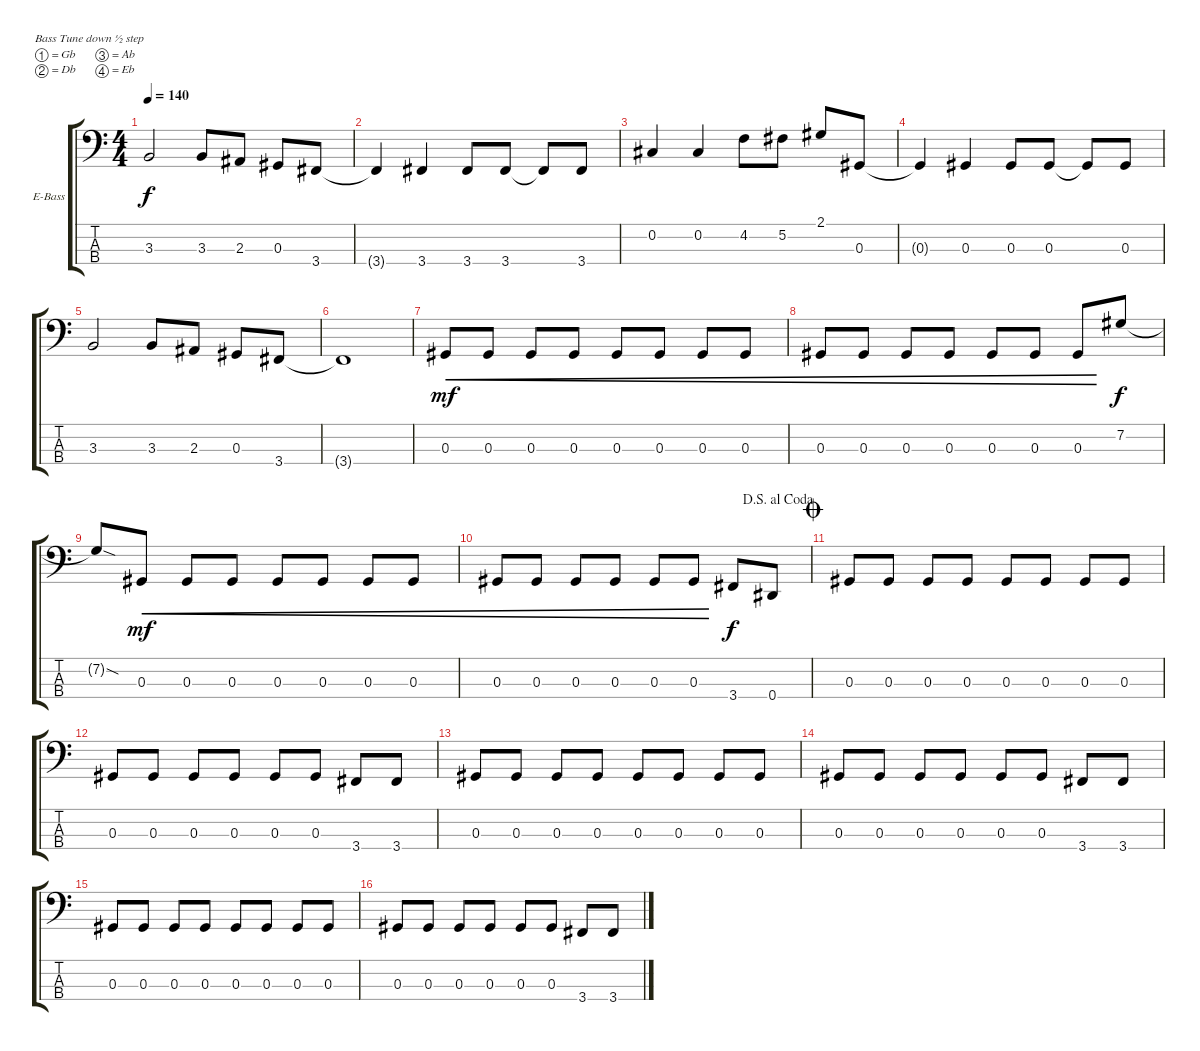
\defaultSystemsLayout 4
\bracketExtendMode groupsimilarinstruments
\firstSystemTrackNameOrientation horizontal
\otherSystemsTrackNameOrientation horizontal
\track ("Kelly" "E-Bass") {instrument electricbassfinger}
\staff {score tabs}
\tuning (Gb2 Db2 Ab1 Eb1)
\ts (4 4)
\tempo 140
\clef f4
\ks c
3.3.2{dy f} 3.3.8 2.3.8 0.3.8 3.4.8 |
3.4{t}.4 3.4.4 3.4.8 3.4.8 3.4{t}.8 3.4.8 |
0.2.4 0.2.4 4.2.8 5.2.8 2.1.8 0.3.8 |
0.3{t}.4 0.3.4 0.3.8 0.3.8 0.3{t}.8 0.3.8 |
3.3.2 3.3.8 2.3.8 0.3.8 3.4.8 |
3.4{t}.1 |
0.3.8{cre dy mf} 0.3.8{cre} 0.3.8{cre} 0.3.8{cre} 0.3.8{cre} 0.3.8{cre} 0.3.8{cre} 0.3.8{cre} |
0.3.8{cre} 0.3.8{cre} 0.3.8{cre} 0.3.8{cre} 0.3.8{cre} 0.3.8{cre} 0.3.8{cre} 7.2.8{dy f} |
7.2{sod t}.8 0.3.8{cre dy mf} 0.3.8{cre} 0.3.8{cre} 0.3.8{cre} 0.3.8{cre} 0.3.8{cre} 0.3.8{cre} |
\jump dalsegnoalcoda
0.3.8{cre} 0.3.8{cre} 0.3.8{cre} 0.3.8{cre} 0.3.8{cre} 0.3.8{cre} 3.4.8{dy f} 0.4.8 |
\jump coda
0.3.8 0.3.8 0.3.8 0.3.8 0.3.8 0.3.8 0.3.8 0.3.8 |
0.3.8 0.3.8 0.3.8 0.3.8 0.3.8 0.3.8 3.4.8 3.4.8 |
0.3.8 0.3.8 0.3.8 0.3.8 0.3.8 0.3.8 0.3.8 0.3.8 |
0.3.8 0.3.8 0.3.8 0.3.8 0.3.8 0.3.8 3.4.8 3.4.8 |
0.3.8 0.3.8 0.3.8 0.3.8 0.3.8 0.3.8 0.3.8 0.3.8 |
0.3.8 0.3.8 0.3.8 0.3.8 0.3.8 0.3.8 3.4.8 3.4.8
